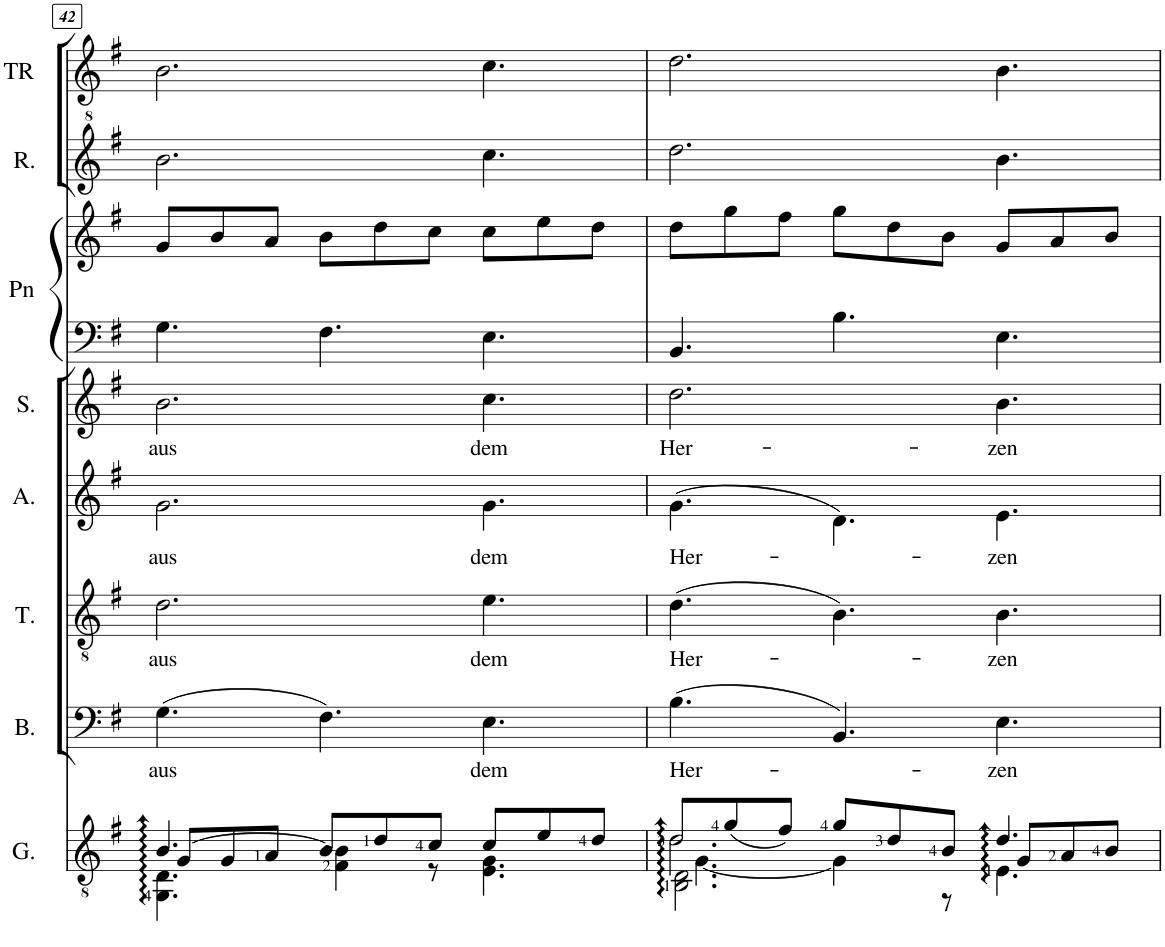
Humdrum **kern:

**kern	**kern	**text	**kern	**text	**kern	**text	**kern	**text	**kern	**kern	**kern	**kern
*part8	*part7	*part7	*part6	*part6	*part5	*part5	*part4	*part4	*part3	*part3	*part2	*part1
*staff9	*staff8	*staff8	*staff7	*staff7	*staff6	*staff6	*staff5	*staff5	*staff4	*staff3	*staff2	*staff1
*I"Guitar (6) = D	*I"Bass	*	*I"Tenor	*	*I"Alto	*	*I"Soprano	*	*I"Piano	*	*I"Recorder	*I"Tenor Recorder
*I'G.	*I'B.	*	*I'T.	*	*I'A.	*	*I'S.	*	*I'Pn	*	*I'R.	*I'TR
!!LO:PB:g=z
*clefGv2	*clefF4	*	*clefGv2	*	*clefG2	*	*clefG2	*	*clefF4	*clefG2	*clefG^2	*clefG2
*k[f#]	*k[f#]	*	*k[f#]	*	*k[f#]	*	*k[f#]	*	*k[f#]	*k[f#]	*k[f#]	*k[f#]
*M9/8	*M9/8	*	*M9/8	*	*M9/8	*	*M9/8	*	*M9/8	*M9/8	*M9/8	*M9/8
=42	=42	=42	=42	=42	=42	=42	=42	=42	=42	=42	=42	=42
*^	*	*	*	*	*	*	*	*	*	*	*	*
*	*^	*	*	*	*	*	*	*	*	*	*	*	*
!	!	!	!	!LO:LY:b	!	!LO:LY:b	!	!LO:LY:b	!	!LO:LY:b	!	!	!	!
[4.B/	4.GG\ 4.D\	8G/L	(>4.G\	aus	2.d\	aus	2.g\	aus	2.b\	aus	4.G\	8g/L	2.bb\	2.b\
.	.	8G/	.	.	.	.	.	.	.	.	.	8b/	.	.
.	.	8A/J	.	.	.	.	.	.	.	.	.	8a/J	.	.
8B/L]	4F#\ 4B\	2.ryy	4.F#\)	.	.	.	.	.	.	.	4.F#\	8b\L	.	.
8d/	.	.	.	.	.	.	.	.	.	.	.	8dd\	.	.
8c/J	8r	.	.	.	.	.	.	.	.	.	.	8cc\J	.	.
!	!	!	!	!LO:LY:b	!	!LO:LY:b	!	!LO:LY:b	!	!LO:LY:b	!	!	!	!
8c/L	4.E\ 4.G\	.	4.E\	dem	4.e\	dem	4.g\	dem	4.cc\	dem	4.E\	8cc\L	4.ccc\	4.cc\
8e/	.	.	.	.	.	.	.	.	.	.	.	8ee\	.	.
8d/J	.	.	.	.	.	.	.	.	.	.	.	8dd\J	.	.
=43	=43	=43	=43	=43	=43	=43	=43	=43	=43	=43	=43	=43	=43	=43
*	*	*^	*	*	*	*	*	*	*	*	*	*	*	*
!	!	!	!	!	!LO:LY:b	!	!LO:LY:b	!	!LO:LY:b	!	!LO:LY:b	!	!	!	!
2.d\	2.BB\ 2.D\	8d/L	[4.G\	(>4.B\	Her-	(>4.d\	Her-	(>4.g\	Her-	2.dd\	Her-	4.BB/	8dd\L	2.ddd\	2.dd\
.	.	(<8g/	.	.	.	.	.	.	.	.	.	.	8gg\	.	.
.	.	8f#/J)	.	.	.	.	.	.	.	.	.	.	8ff#\J	.	.
.	.	8g/L	4G\]	4.BB/)	.	4.B\)	.	4.d\)	.	.	.	4.B\	8gg\L	.	.
.	.	8d/	.	.	.	.	.	.	.	.	.	.	8dd\	.	.
.	.	8B/J	8r	.	.	.	.	.	.	.	.	.	8b\J	.	.
!	!	!	!	!	!LO:LY:b	!	!LO:LY:b	!	!LO:LY:b	!	!LO:LY:b	!	!	!	!
4.d/	4.E\	8G/L	4ryy	4.E\	-zen	4.B\	-zen	4.e\	-zen	4.b\	-zen	4.E\	8g/L	4.bb\	4.b\
.	.	8A/	.	.	.	.	.	.	.	.	.	.	8a/	.	.
.	.	8B/J	8ryy	.	.	.	.	.	.	.	.	.	8b/J	.	.
*v	*v	*v	*v	*	*	*	*	*	*	*	*	*	*	*	*
=	=	=	=	=	=	=	=	=	=	=	=	=
*-	*-	*-	*-	*-	*-	*-	*-	*-	*-	*-	*-	*-
